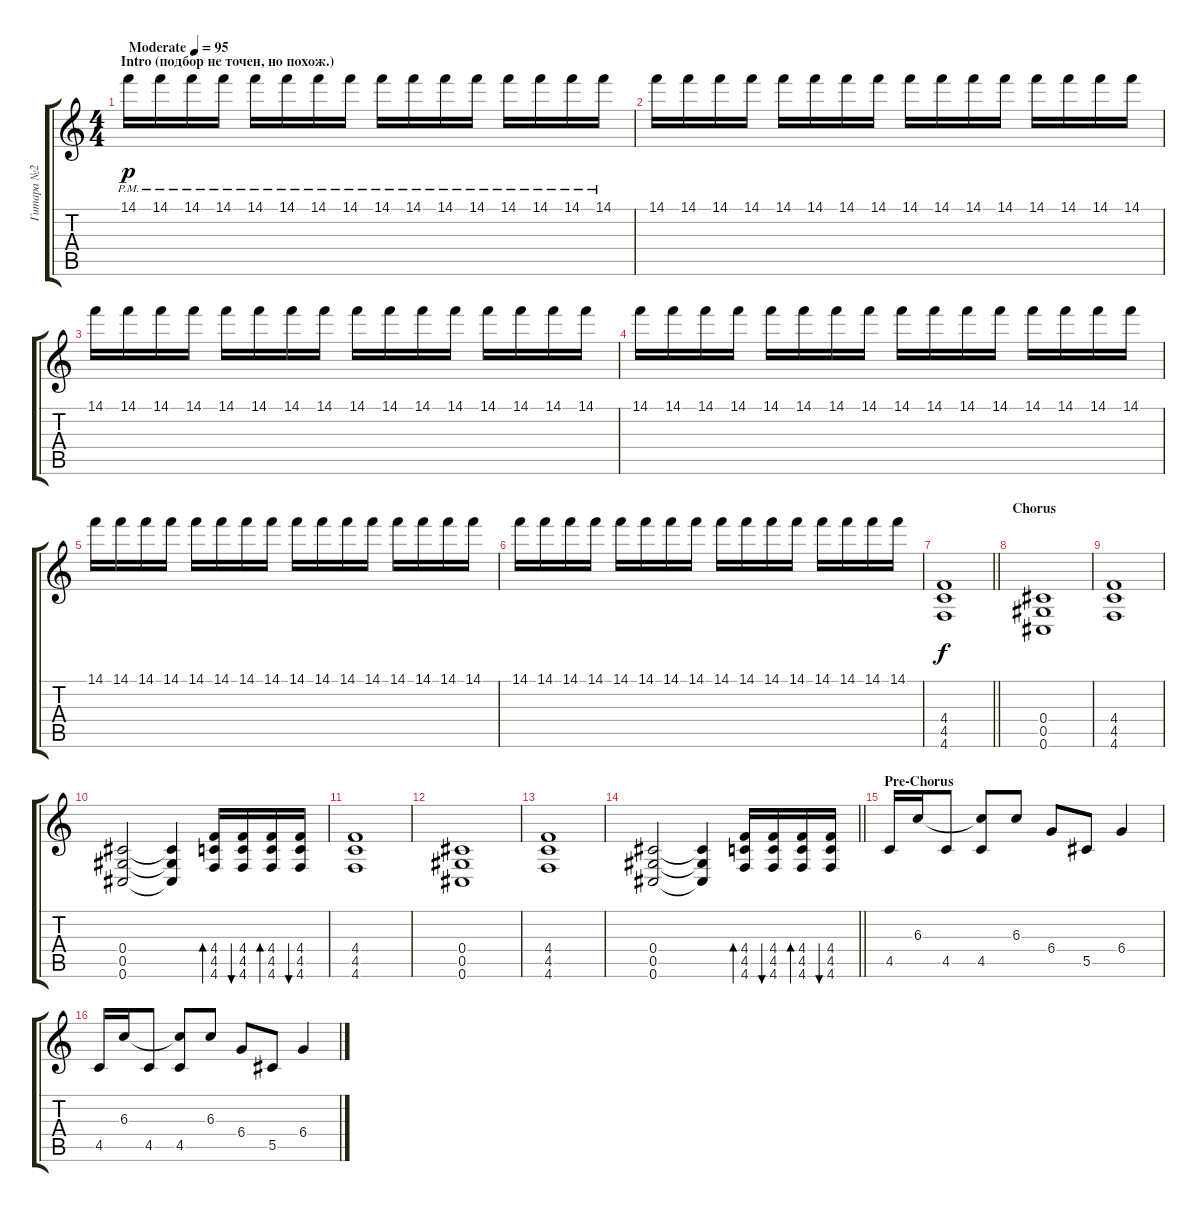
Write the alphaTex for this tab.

\track ("Гитара №2" "Гитара №2") {instrument distortionguitar}
\staff {score tabs}
\tuning (Eb4 Bb3 Gb3 Db3 Ab2 Db2) {hide}
\ts (4 4)
\section ("" "Intro (подбор не точен, но похож.)")
\tempo (95 "Moderate")
\clef g2
\ks c
14.1{pm}.16{dy p volume 5 instrument distortionguitar} 14.1{pm}.16 14.1{pm}.16 14.1{pm}.16 14.1{pm}.16 14.1{pm}.16 14.1{pm}.16 14.1{pm}.16{volume 13} 14.1{pm}.16 14.1{pm}.16 14.1{pm}.16 14.1{pm}.16 14.1{pm}.16 14.1{pm}.16 14.1{pm}.16 14.1{pm}.16 |
14.1.16 14.1.16 14.1.16 14.1.16 14.1.16 14.1.16 14.1.16 14.1.16 14.1.16 14.1.16 14.1.16 14.1.16 14.1.16 14.1.16 14.1.16 14.1.16 |
14.1.16 14.1.16 14.1.16 14.1.16 14.1.16 14.1.16 14.1.16 14.1.16 14.1.16 14.1.16 14.1.16 14.1.16 14.1.16 14.1.16 14.1.16 14.1.16 |
14.1.16 14.1.16 14.1.16 14.1.16 14.1.16 14.1.16 14.1.16 14.1.16 14.1.16 14.1.16 14.1.16 14.1.16 14.1.16 14.1.16 14.1.16 14.1.16 |
14.1.16 14.1.16 14.1.16 14.1.16 14.1.16 14.1.16 14.1.16 14.1.16 14.1.16 14.1.16 14.1.16 14.1.16 14.1.16 14.1.16 14.1.16 14.1.16 |
14.1.16 14.1.16 14.1.16 14.1.16 14.1.16 14.1.16 14.1.16 14.1.16 14.1.16 14.1.16 14.1.16 14.1.16 14.1.16 14.1.16 14.1.16 14.1.16 |
\barLineRight lightlight
(4.4 4.5 4.6).1{dy f} |
\section ("" "Chorus")
(0.4 0.5 0.6).1 |
(4.4 4.5 4.6).1 |
(0.4 0.5 0.6).2 (0.4{t} 0.5{t} 0.6{t}).4 (4.4 4.5 4.6).16{bd 60} (4.4 4.5 4.6).16{bu 60} (4.4 4.5 4.6).16{bd 60} (4.4 4.5 4.6).16{bu 60} |
(4.4 4.5 4.6).1 |
(0.4 0.5 0.6).1 |
(4.4 4.5 4.6).1 |
\barLineRight lightlight
(0.4 0.5 0.6).2 (0.4{t} 0.5{t} 0.6{t}).4 (4.4 4.5 4.6).16{bd 60} (4.4 4.5 4.6).16{bu 60} (4.4 4.5 4.6).16{bd 60} (4.4 4.5 4.6).16{bu 60} |
\section ("" "Pre-Chorus")
4.5.16{volume 7 instrument electricguitarclean} 6.3.16 4.5.8 (6.3{t} 4.5).8 6.3.8 6.4.8 5.5.8 6.4.4 |
4.5.16{instrument electricguitarclean} 6.3.16 4.5.8 (6.3{t} 4.5).8 6.3.8 6.4.8 5.5.8 6.4.4
